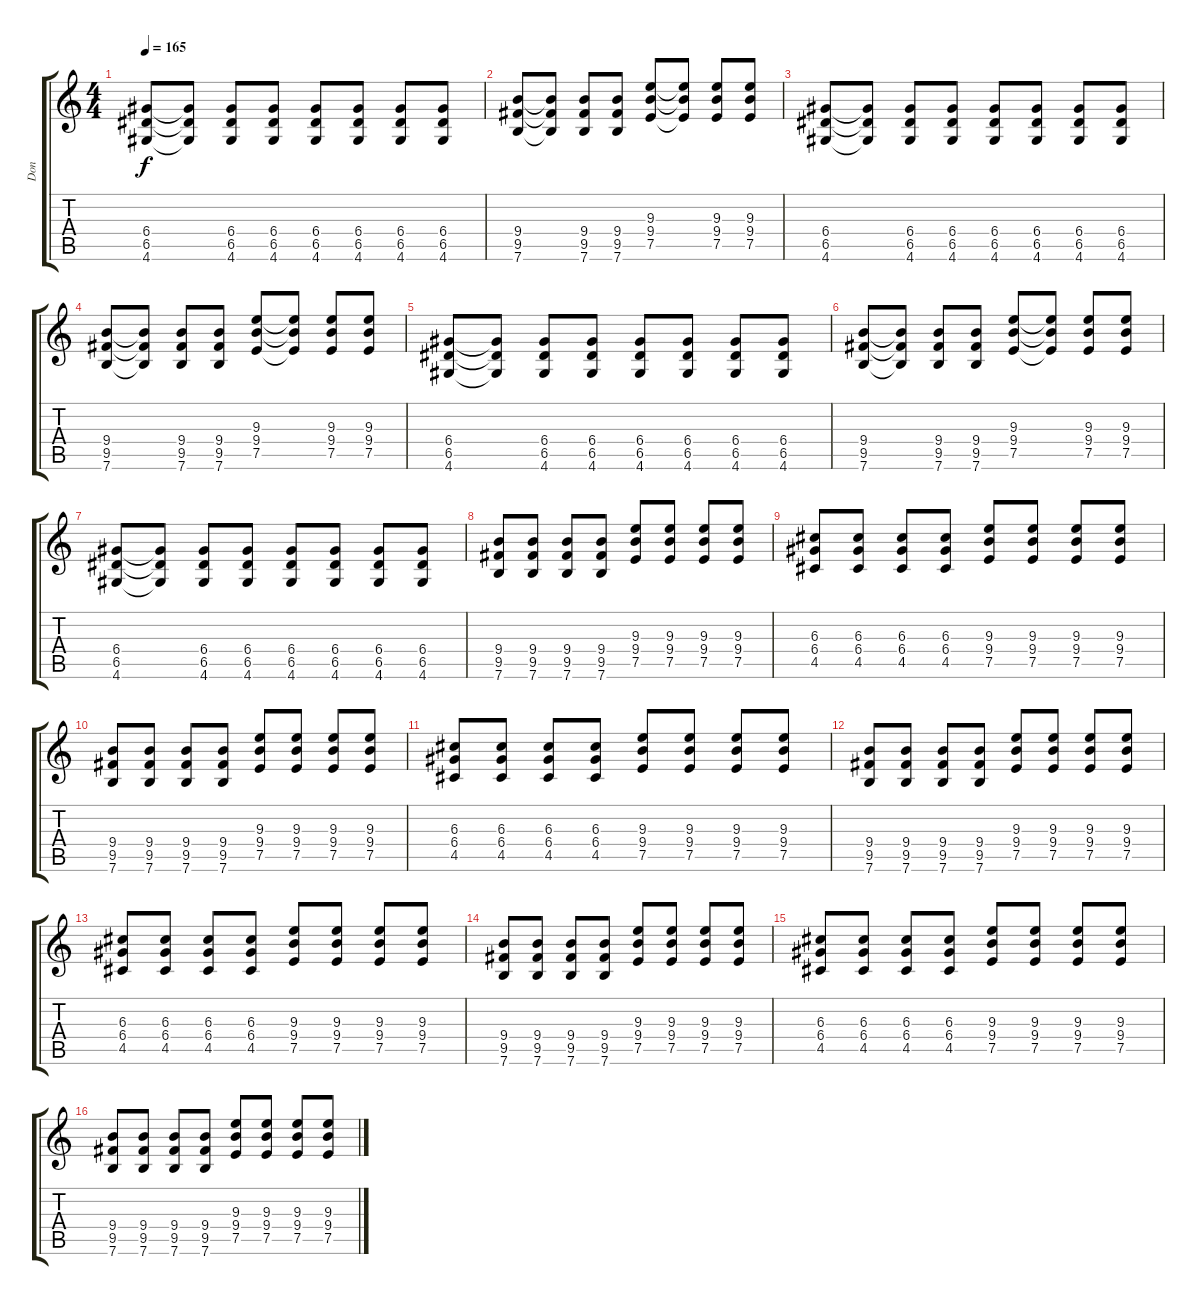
\track ("Don" "Don") {instrument distortionguitar}
\staff {score tabs}
\tuning (E4 B3 G3 D3 A2 E2) {hide}
\ts (4 4)
\tempo 165
\clef g2
\ks c
(6.4 6.5 4.6).8{dy f instrument distortionguitar} (6.4{t} 6.5{t} 4.6{t}).8 (6.4 6.5 4.6).8 (6.4 6.5 4.6).8 (6.4 6.5 4.6).8 (6.4 6.5 4.6).8 (6.4 6.5 4.6).8 (6.4 6.5 4.6).8 |
(9.4 9.5 7.6).8{instrument distortionguitar} (9.4{t} 9.5{t} 7.6{t}).8 (9.4 9.5 7.6).8 (9.4 9.5 7.6).8 (9.3 9.4 7.5).8 (9.3{t} 9.4{t} 7.5{t}).8 (9.3 9.4 7.5).8 (9.3 9.4 7.5).8 |
(6.4 6.5 4.6).8{instrument distortionguitar} (6.4{t} 6.5{t} 4.6{t}).8 (6.4 6.5 4.6).8 (6.4 6.5 4.6).8 (6.4 6.5 4.6).8 (6.4 6.5 4.6).8 (6.4 6.5 4.6).8 (6.4 6.5 4.6).8 |
(9.4 9.5 7.6).8{instrument distortionguitar} (9.4{t} 9.5{t} 7.6{t}).8 (9.4 9.5 7.6).8 (9.4 9.5 7.6).8 (9.3 9.4 7.5).8 (9.3{t} 9.4{t} 7.5{t}).8 (9.3 9.4 7.5).8 (9.3 9.4 7.5).8 |
(6.4 6.5 4.6).8{instrument distortionguitar} (6.4{t} 6.5{t} 4.6{t}).8 (6.4 6.5 4.6).8 (6.4 6.5 4.6).8 (6.4 6.5 4.6).8 (6.4 6.5 4.6).8 (6.4 6.5 4.6).8 (6.4 6.5 4.6).8 |
(9.4 9.5 7.6).8{instrument distortionguitar} (9.4{t} 9.5{t} 7.6{t}).8 (9.4 9.5 7.6).8 (9.4 9.5 7.6).8 (9.3 9.4 7.5).8 (9.3{t} 9.4{t} 7.5{t}).8 (9.3 9.4 7.5).8 (9.3 9.4 7.5).8 |
(6.4 6.5 4.6).8{instrument distortionguitar} (6.4{t} 6.5{t} 4.6{t}).8 (6.4 6.5 4.6).8 (6.4 6.5 4.6).8 (6.4 6.5 4.6).8 (6.4 6.5 4.6).8 (6.4 6.5 4.6).8 (6.4 6.5 4.6).8 |
(9.4 9.5 7.6).8{instrument distortionguitar} (9.4 9.5 7.6).8 (9.4 9.5 7.6).8 (9.4 9.5 7.6).8 (9.3 9.4 7.5).8 (9.3 9.4 7.5).8 (9.3 9.4 7.5).8 (9.3 9.4 7.5).8 |
(6.3 6.4 4.5).8{instrument distortionguitar} (6.3 6.4 4.5).8 (6.3 6.4 4.5).8 (6.3 6.4 4.5).8 (9.3 9.4 7.5).8 (9.3 9.4 7.5).8 (9.3 9.4 7.5).8 (9.3 9.4 7.5).8 |
(9.4 9.5 7.6).8{instrument distortionguitar} (9.4 9.5 7.6).8 (9.4 9.5 7.6).8 (9.4 9.5 7.6).8 (9.3 9.4 7.5).8 (9.3 9.4 7.5).8 (9.3 9.4 7.5).8 (9.3 9.4 7.5).8 |
(6.3 6.4 4.5).8{instrument distortionguitar} (6.3 6.4 4.5).8 (6.3 6.4 4.5).8 (6.3 6.4 4.5).8 (9.3 9.4 7.5).8 (9.3 9.4 7.5).8 (9.3 9.4 7.5).8 (9.3 9.4 7.5).8 |
(9.4 9.5 7.6).8{instrument distortionguitar} (9.4 9.5 7.6).8 (9.4 9.5 7.6).8 (9.4 9.5 7.6).8 (9.3 9.4 7.5).8 (9.3 9.4 7.5).8 (9.3 9.4 7.5).8 (9.3 9.4 7.5).8 |
(6.3 6.4 4.5).8{instrument distortionguitar} (6.3 6.4 4.5).8 (6.3 6.4 4.5).8 (6.3 6.4 4.5).8 (9.3 9.4 7.5).8 (9.3 9.4 7.5).8 (9.3 9.4 7.5).8 (9.3 9.4 7.5).8 |
(9.4 9.5 7.6).8{instrument distortionguitar} (9.4 9.5 7.6).8 (9.4 9.5 7.6).8 (9.4 9.5 7.6).8 (9.3 9.4 7.5).8 (9.3 9.4 7.5).8 (9.3 9.4 7.5).8 (9.3 9.4 7.5).8 |
(6.3 6.4 4.5).8{instrument distortionguitar} (6.3 6.4 4.5).8 (6.3 6.4 4.5).8 (6.3 6.4 4.5).8 (9.3 9.4 7.5).8 (9.3 9.4 7.5).8 (9.3 9.4 7.5).8 (9.3 9.4 7.5).8 |
(9.4 9.5 7.6).8{instrument distortionguitar} (9.4 9.5 7.6).8 (9.4 9.5 7.6).8 (9.4 9.5 7.6).8 (9.3 9.4 7.5).8 (9.3 9.4 7.5).8 (9.3 9.4 7.5).8 (9.3 9.4 7.5).8
